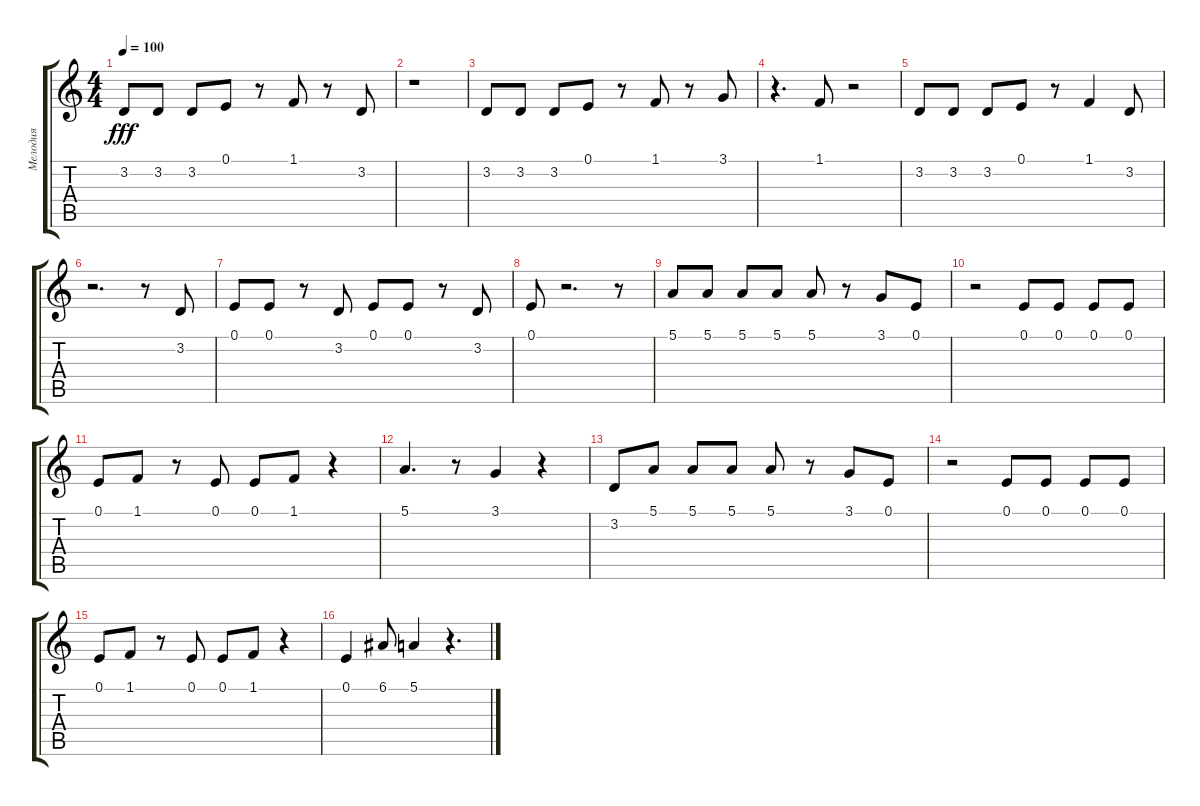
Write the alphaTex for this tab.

\track ("Мелодия" "Мелодия") {instrument electricpiano1}
\staff {score tabs}
\tuning (E4 B3 G3 D3 A2 E2) {hide}
\ts (4 4)
\tempo 100
\clef g2
\ks c
3.2.8{dy fff} 3.2.8 3.2.8 0.1.8 r.8 1.1.8 r.8 3.2.8 |
r.1 |
3.2.8 3.2.8 3.2.8 0.1.8 r.8 1.1.8 r.8 3.1.8 |
r.4{d} 1.1.8 r.2 |
3.2.8 3.2.8 3.2.8 0.1.8 r.8 1.1.4 3.2.8 |
r.2{d} r.8 3.2.8 |
0.1.8 0.1.8 r.8 3.2.8 0.1.8 0.1.8 r.8 3.2.8 |
0.1.8 r.2{d} r.8 |
5.1.8 5.1.8 5.1.8 5.1.8 5.1.8 r.8 3.1.8 0.1.8 |
r.2 0.1.8 0.1.8 0.1.8 0.1.8 |
0.1.8 1.1.8 r.8 0.1.8 0.1.8 1.1.8 r.4 |
5.1.4{d} r.8 3.1.4 r.4 |
3.2.8 5.1.8 5.1.8 5.1.8 5.1.8 r.8 3.1.8 0.1.8 |
r.2 0.1.8 0.1.8 0.1.8 0.1.8 |
0.1.8 1.1.8 r.8 0.1.8 0.1.8 1.1.8 r.4 |
0.1.4 6.1.8 5.1.4 r.4{d}
